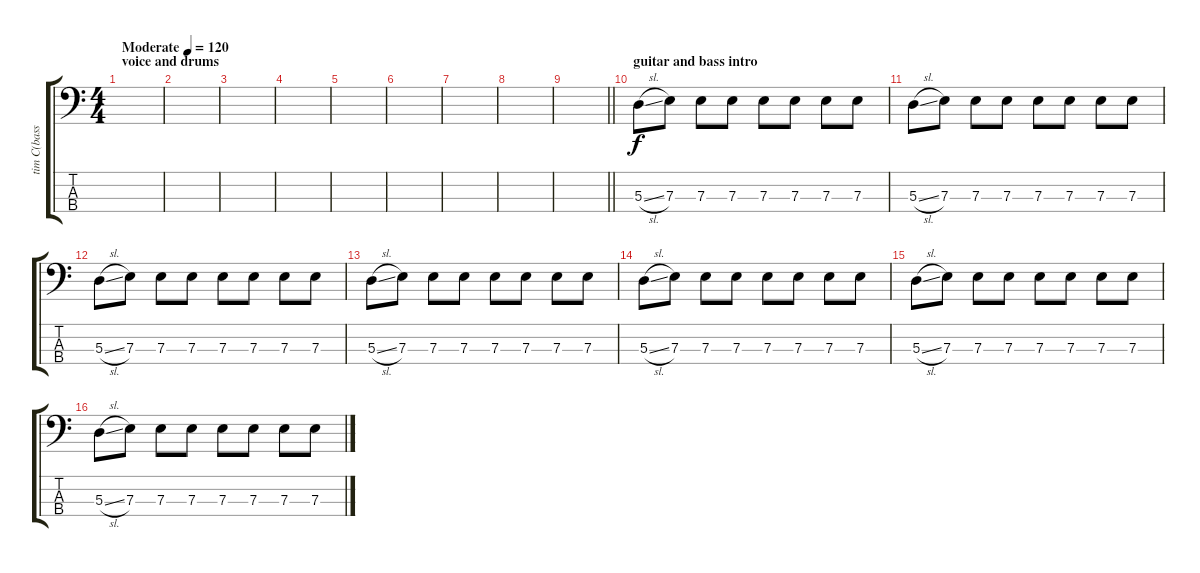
\track ("tim C(bass)" "tim C(bass") {instrument electricbassfinger}
\staff {score tabs}
\tuning (G2 D2 A1 D1) {hide}
\ts (4 4)
\section ("" "voice and drums")
\tempo (120 "Moderate")
\clef f4
\ks c
|
|
|
|
|
|
|
|
\barLineRight lightlight
|
\section ("" "guitar and bass intro")
5.3{sl}.8 7.3.8 7.3.8 7.3.8 7.3.8 7.3.8 7.3.8 7.3.8 |
5.3{sl}.8 7.3.8 7.3.8 7.3.8 7.3.8 7.3.8 7.3.8 7.3.8 |
5.3{sl}.8 7.3.8 7.3.8 7.3.8 7.3.8 7.3.8 7.3.8 7.3.8 |
5.3{sl}.8 7.3.8 7.3.8 7.3.8 7.3.8 7.3.8 7.3.8 7.3.8 |
5.3{sl}.8 7.3.8 7.3.8 7.3.8 7.3.8 7.3.8 7.3.8 7.3.8 |
5.3{sl}.8 7.3.8 7.3.8 7.3.8 7.3.8 7.3.8 7.3.8 7.3.8 |
5.3{sl}.8 7.3.8 7.3.8 7.3.8 7.3.8 7.3.8 7.3.8 7.3.8
